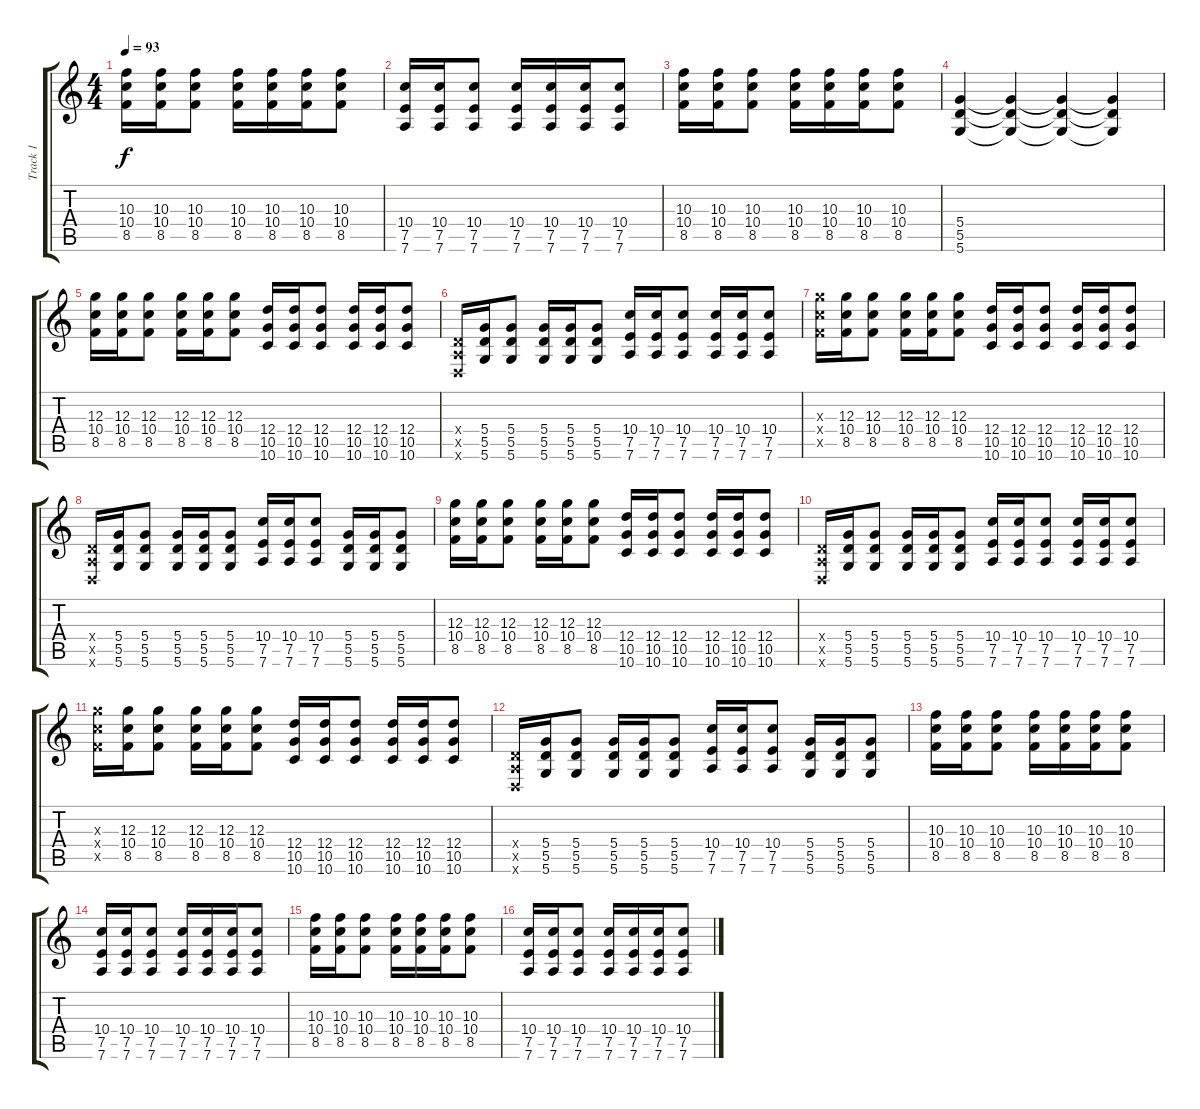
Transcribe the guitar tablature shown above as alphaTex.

\track ("Track 1" "Track 1") {instrument distortionguitar}
\staff {score tabs}
\tuning (E4 B3 G3 D3 A2 D2) {hide}
\ts (4 4)
\tempo 93
\clef g2
\ks c
(10.3 10.4 8.5).16{dy f} (10.3 10.4 8.5).16 (10.3 10.4 8.5).8 (10.3 10.4 8.5).16 (10.3 10.4 8.5).16 (10.3 10.4 8.5).16 (10.3 10.4 8.5).8 |
(10.4 7.5 7.6).16 (10.4 7.5 7.6).16 (10.4 7.5 7.6).8 (10.4 7.5 7.6).16 (10.4 7.5 7.6).16 (10.4 7.5 7.6).16 (10.4 7.5 7.6).8 |
(10.3 10.4 8.5).16 (10.3 10.4 8.5).16 (10.3 10.4 8.5).8 (10.3 10.4 8.5).16 (10.3 10.4 8.5).16 (10.3 10.4 8.5).16 (10.3 10.4 8.5).8 |
(5.4 5.5 5.6).4 (5.4{t} 5.5{t} 5.6{t}).4 (5.4{t} 5.5{t} 5.6{t}).4 (5.4{t} 5.5{t} 5.6{t}).4 |
(12.3 10.4 8.5).16 (12.3 10.4 8.5).16 (12.3 10.4 8.5).8 (12.3 10.4 8.5).16 (12.3 10.4 8.5).16 (12.3 10.4 8.5).8 (12.4 10.5 10.6).16 (12.4 10.5 10.6).16 (12.4 10.5 10.6).8 (12.4 10.5 10.6).16 (12.4 10.5 10.6).16 (12.4 10.5 10.6).8 |
(0.4{x} 0.5{x} 0.6{x}).16 (5.4 5.5 5.6).16 (5.4 5.5 5.6).8 (5.4 5.5 5.6).16 (5.4 5.5 5.6).16 (5.4 5.5 5.6).8 (10.4 7.5 7.6).16 (10.4 7.5 7.6).16 (10.4 7.5 7.6).8 (10.4 7.5 7.6).16 (10.4 7.5 7.6).16 (10.4 7.5 7.6).8 |
(12.3{x} 10.4{x} 8.5{x}).16 (12.3 10.4 8.5).16 (12.3 10.4 8.5).8 (12.3 10.4 8.5).16 (12.3 10.4 8.5).16 (12.3 10.4 8.5).8 (12.4 10.5 10.6).16 (12.4 10.5 10.6).16 (12.4 10.5 10.6).8 (12.4 10.5 10.6).16 (12.4 10.5 10.6).16 (12.4 10.5 10.6).8 |
(0.4{x} 0.5{x} 0.6{x}).16 (5.4 5.5 5.6).16 (5.4 5.5 5.6).8 (5.4 5.5 5.6).16 (5.4 5.5 5.6).16 (5.4 5.5 5.6).8 (10.4 7.5 7.6).16 (10.4 7.5 7.6).16 (10.4 7.5 7.6).8 (5.4 5.5 5.6).16 (5.4 5.5 5.6).16 (5.4 5.5 5.6).8 |
(12.3 10.4 8.5).16 (12.3 10.4 8.5).16 (12.3 10.4 8.5).8 (12.3 10.4 8.5).16 (12.3 10.4 8.5).16 (12.3 10.4 8.5).8 (12.4 10.5 10.6).16 (12.4 10.5 10.6).16 (12.4 10.5 10.6).8 (12.4 10.5 10.6).16 (12.4 10.5 10.6).16 (12.4 10.5 10.6).8 |
(0.4{x} 0.5{x} 0.6{x}).16 (5.4 5.5 5.6).16 (5.4 5.5 5.6).8 (5.4 5.5 5.6).16 (5.4 5.5 5.6).16 (5.4 5.5 5.6).8 (10.4 7.5 7.6).16 (10.4 7.5 7.6).16 (10.4 7.5 7.6).8 (10.4 7.5 7.6).16 (10.4 7.5 7.6).16 (10.4 7.5 7.6).8 |
(12.3{x} 10.4{x} 8.5{x}).16 (12.3 10.4 8.5).16 (12.3 10.4 8.5).8 (12.3 10.4 8.5).16 (12.3 10.4 8.5).16 (12.3 10.4 8.5).8 (12.4 10.5 10.6).16 (12.4 10.5 10.6).16 (12.4 10.5 10.6).8 (12.4 10.5 10.6).16 (12.4 10.5 10.6).16 (12.4 10.5 10.6).8 |
(0.4{x} 0.5{x} 0.6{x}).16 (5.4 5.5 5.6).16 (5.4 5.5 5.6).8 (5.4 5.5 5.6).16 (5.4 5.5 5.6).16 (5.4 5.5 5.6).8 (10.4 7.5 7.6).16 (10.4 7.5 7.6).16 (10.4 7.5 7.6).8 (5.4 5.5 5.6).16 (5.4 5.5 5.6).16 (5.4 5.5 5.6).8 |
(10.3 10.4 8.5).16 (10.3 10.4 8.5).16 (10.3 10.4 8.5).8 (10.3 10.4 8.5).16 (10.3 10.4 8.5).16 (10.3 10.4 8.5).16 (10.3 10.4 8.5).8 |
(10.4 7.5 7.6).16 (10.4 7.5 7.6).16 (10.4 7.5 7.6).8 (10.4 7.5 7.6).16 (10.4 7.5 7.6).16 (10.4 7.5 7.6).16 (10.4 7.5 7.6).8 |
(10.3 10.4 8.5).16 (10.3 10.4 8.5).16 (10.3 10.4 8.5).8 (10.3 10.4 8.5).16 (10.3 10.4 8.5).16 (10.3 10.4 8.5).16 (10.3 10.4 8.5).8 |
(10.4 7.5 7.6).16 (10.4 7.5 7.6).16 (10.4 7.5 7.6).8 (10.4 7.5 7.6).16 (10.4 7.5 7.6).16 (10.4 7.5 7.6).16 (10.4 7.5 7.6).8
